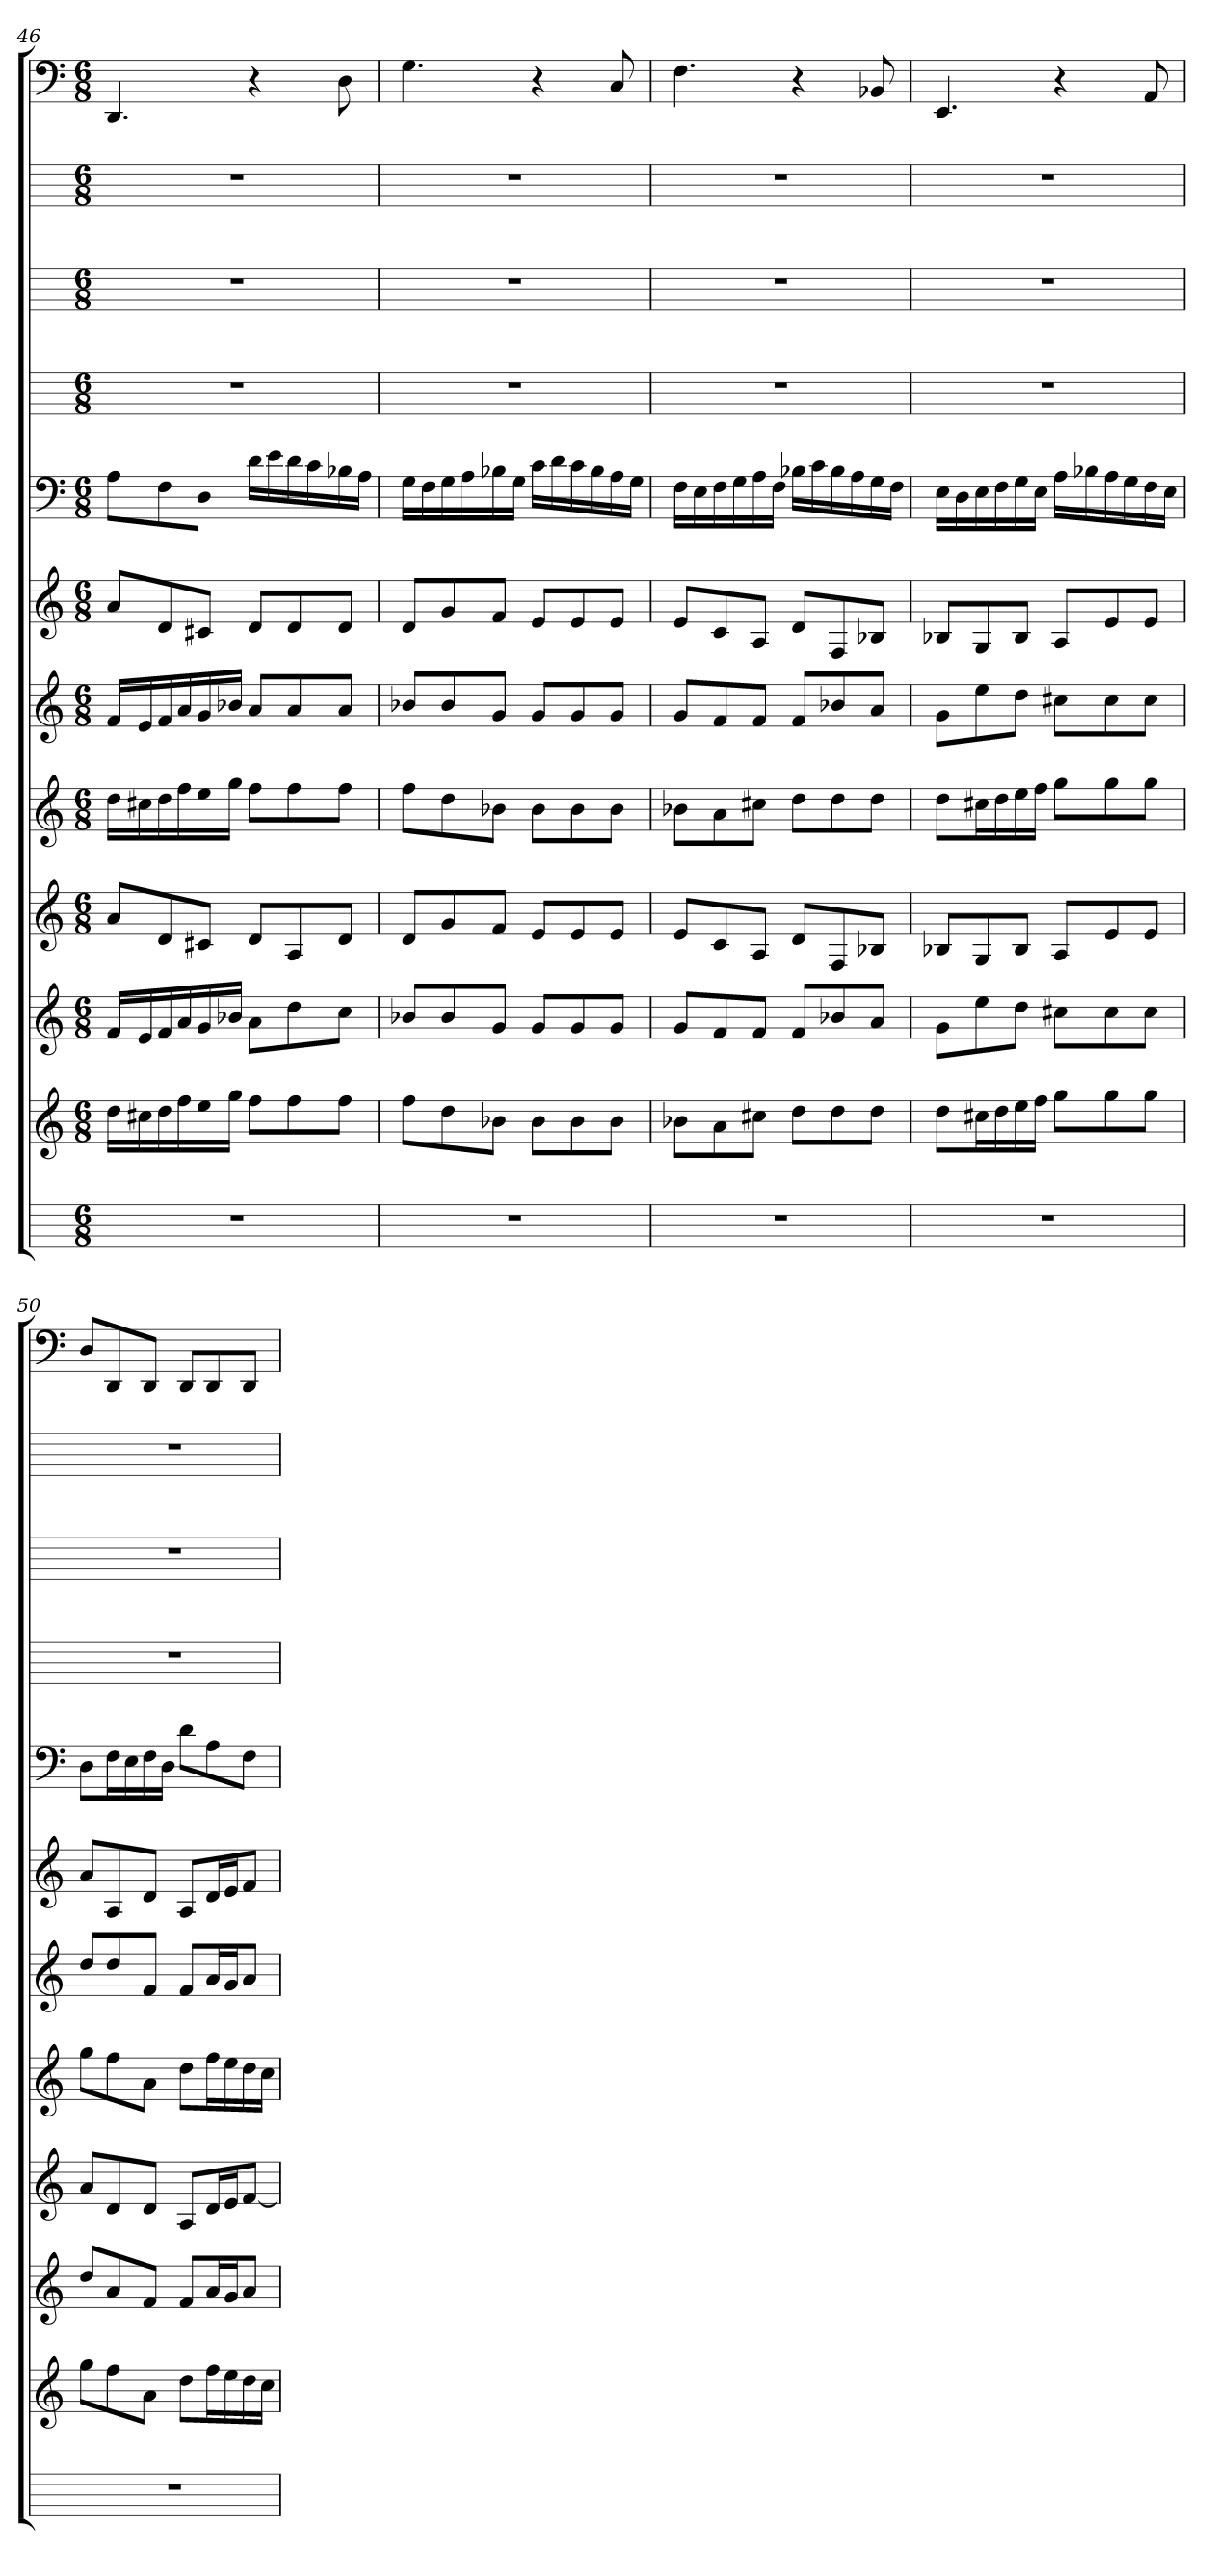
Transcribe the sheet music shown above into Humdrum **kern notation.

**kern	**kern	**kern	**kern	**kern	**kern	**kern	**kern	**kern	**kern	**kern	**kern
*part12	*part11	*part10	*part9	*part8	*part7	*part6	*part5	*part4	*part3	*part2	*part1
*staff12	*staff11	*staff10	*staff9	*staff8	*staff7	*staff6	*staff5	*staff4	*staff3	*staff2	*staff1
*k[]	*k[]	*k[]	*k[]	*k[]	*k[]	*k[]	*k[]	*k[]	*k[]	*k[]	*k[]
*C:	*C:	*C:	*C:	*C:	*C:	*C:	*C:	*C:	*C:	*C:	*C:
*M6/8	*M6/8	*M6/8	*M6/8	*M6/8	*M6/8	*M6/8	*M6/8	*M6/8	*M6/8	*M6/8	*M6/8
=46	=46	=46	=46	=46	=46	=46	=46	=46	=46	=46	=46
2.r	16ddLL	16fLL	8aL	16ddLL	16fLL	8aL	8AL	2.r	2.r	2.r	4.DD
.	16cc#X	16e	.	16cc#X	16e	.	.	.	.	.	.
.	16dd	16f	8d	16dd	16f	8d	8F	.	.	.	.
.	16ff	16a	.	16ff	16a	.	.	.	.	.	.
.	16ee	16g	8c#XJ	16ee	16g	8c#XJ	8DJ	.	.	.	.
.	16ggJJ	16b-XJJ	.	16ggJJ	16b-XJJ	.	.	.	.	.	.
.	8ffL	8aL	8dL	8ffL	8aL	8dL	16dLL	.	.	.	4r
.	.	.	.	.	.	.	16e	.	.	.	.
.	8ff	8dd	8A	8ff	8a	8d	16d	.	.	.	.
.	.	.	.	.	.	.	16c	.	.	.	.
.	8ffJ	8ccJ	8dJ	8ffJ	8aJ	8dJ	16B-X	.	.	.	8D
.	.	.	.	.	.	.	16AJJ	.	.	.	.
=47	=47	=47	=47	=47	=47	=47	=47	=47	=47	=47	=47
2.r	8ffL	8b-XL	8dL	8ffL	8b-XL	8dL	16GLL	2.r	2.r	2.r	4.G
.	.	.	.	.	.	.	16F	.	.	.	.
.	8dd	8b-	8g	8dd	8b-	8g	16G	.	.	.	.
.	.	.	.	.	.	.	16A	.	.	.	.
.	8b-XJ	8gJ	8fJ	8b-XJ	8gJ	8fJ	16B-X	.	.	.	.
.	.	.	.	.	.	.	16GJJ	.	.	.	.
.	8b-L	8gL	8eL	8b-L	8gL	8eL	16cLL	.	.	.	4r
.	.	.	.	.	.	.	16d	.	.	.	.
.	8b-	8g	8e	8b-	8g	8e	16c	.	.	.	.
.	.	.	.	.	.	.	16B-	.	.	.	.
.	8b-J	8gJ	8eJ	8b-J	8gJ	8eJ	16A	.	.	.	8C
.	.	.	.	.	.	.	16GJJ	.	.	.	.
=48	=48	=48	=48	=48	=48	=48	=48	=48	=48	=48	=48
2.r	8b-XL	8gL	8eL	8b-XL	8gL	8eL	16FLL	2.r	2.r	2.r	4.F
.	.	.	.	.	.	.	16E	.	.	.	.
.	8a	8f	8c	8a	8f	8c	16F	.	.	.	.
.	.	.	.	.	.	.	16G	.	.	.	.
.	8cc#XJ	8fJ	8AJ	8cc#XJ	8fJ	8AJ	16A	.	.	.	.
.	.	.	.	.	.	.	16FJJ	.	.	.	.
.	8ddL	8fL	8dL	8ddL	8fL	8dL	16B-XLL	.	.	.	4r
.	.	.	.	.	.	.	16c	.	.	.	.
.	8dd	8b-X	8F	8dd	8b-X	8F	16B-	.	.	.	.
.	.	.	.	.	.	.	16A	.	.	.	.
.	8ddJ	8aJ	8B-XJ	8ddJ	8aJ	8B-XJ	16G	.	.	.	8BB-X
.	.	.	.	.	.	.	16FJJ	.	.	.	.
=49	=49	=49	=49	=49	=49	=49	=49	=49	=49	=49	=49
2.r	8ddL	8gL	8B-XL	8ddL	8gL	8B-XL	16ELL	2.r	2.r	2.r	4.EE
.	.	.	.	.	.	.	16D	.	.	.	.
.	16cc#XL	8ee	8G	16cc#XL	8ee	8G	16E	.	.	.	.
.	16dd	.	.	16dd	.	.	16F	.	.	.	.
.	16ee	8ddJ	8B-J	16ee	8ddJ	8B-J	16G	.	.	.	.
.	16ffJJ	.	.	16ffJJ	.	.	16EJJ	.	.	.	.
.	8ggL	8cc#XL	8AL	8ggL	8cc#XL	8AL	16ALL	.	.	.	4r
.	.	.	.	.	.	.	16B-X	.	.	.	.
.	8gg	8cc#	8e	8gg	8cc#	8e	16A	.	.	.	.
.	.	.	.	.	.	.	16G	.	.	.	.
.	8ggJ	8cc#J	8eJ	8ggJ	8cc#J	8eJ	16F	.	.	.	8AA
.	.	.	.	.	.	.	16EJJ	.	.	.	.
=50	=50	=50	=50	=50	=50	=50	=50	=50	=50	=50	=50
2.r	8ggL	8ddL	8aL	8ggL	8ddL	8aL	8DL	2.r	2.r	2.r	8DL
.	8ff	8a	8d	8ff	8dd	8A	16FL	.	.	.	8DD
.	.	.	.	.	.	.	16E	.	.	.	.
.	8aJ	8fJ	8dJ	8aJ	8fJ	8dJ	16F	.	.	.	8DDJ
.	.	.	.	.	.	.	16DJJ	.	.	.	.
.	8ddL	8fL	8AL	8ddL	8fL	8AL	8dL	.	.	.	8DDL
.	16ffL	16aL	16dL	16ffL	16aL	16dL	8A	.	.	.	8DD
.	16ee	16gJ	16eJ	16ee	16gJ	16eJ	.	.	.	.	.
.	16dd	8aJ	[8fJ	16dd	8aJ	8fJ	8FJ	.	.	.	8DDJ
.	16ccJJ	.	.	16ccJJ	.	.	.	.	.	.	.
=	=	=	=	=	=	=	=	=	=	=	=
*-	*-	*-	*-	*-	*-	*-	*-	*-	*-	*-	*-
